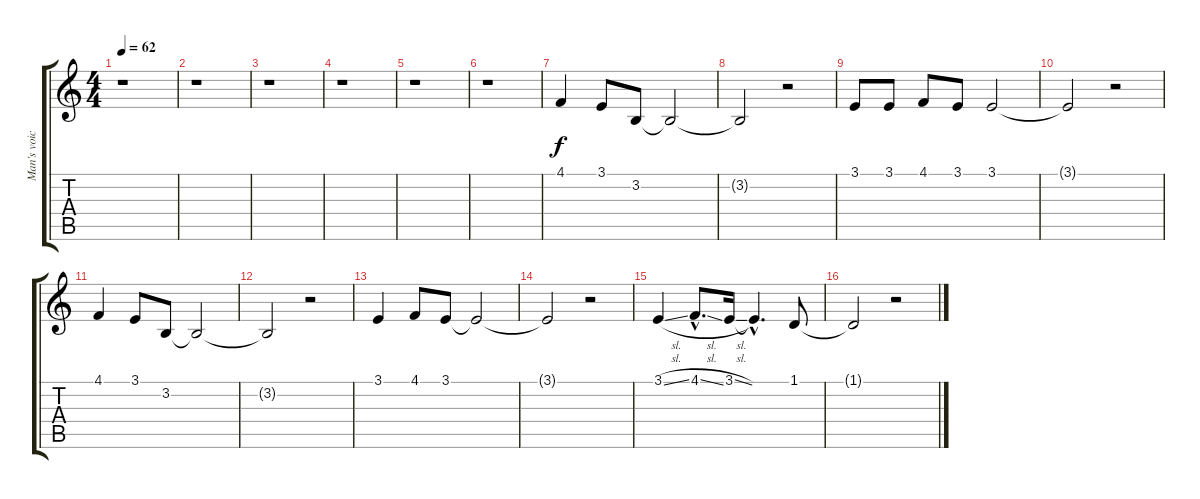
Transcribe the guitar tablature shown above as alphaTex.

\track ("Man's voice" "Man's voic") {instrument choiraahs}
\staff {score tabs}
\tuning (Db4 Ab3 E3 B2 Gb2 Db2) {hide}
\ts (4 4)
\tempo 62
\clef g2
\ks c
r.1{dy f} |
r.1 |
r.1 |
r.1 |
r.1 |
r.1 |
4.1.4 3.1.8 3.2.8 3.2{t}.2 |
3.2{t}.2 r.2 |
3.1.8 3.1.8 4.1.8 3.1.8 3.1.2 |
3.1{t}.2 r.2 |
4.1.4 3.1.8 3.2.8 3.2{t}.2 |
3.2{t}.2 r.2 |
3.1.4 4.1.8 3.1.8 3.1{t}.2 |
3.1{t}.2 r.2 |
3.1{sl}.4 4.1{sl hac}.8{d} 3.1{sl}.16 3.1{hac t}.4{d} 1.1.8 |
1.1{t}.2 r.2
